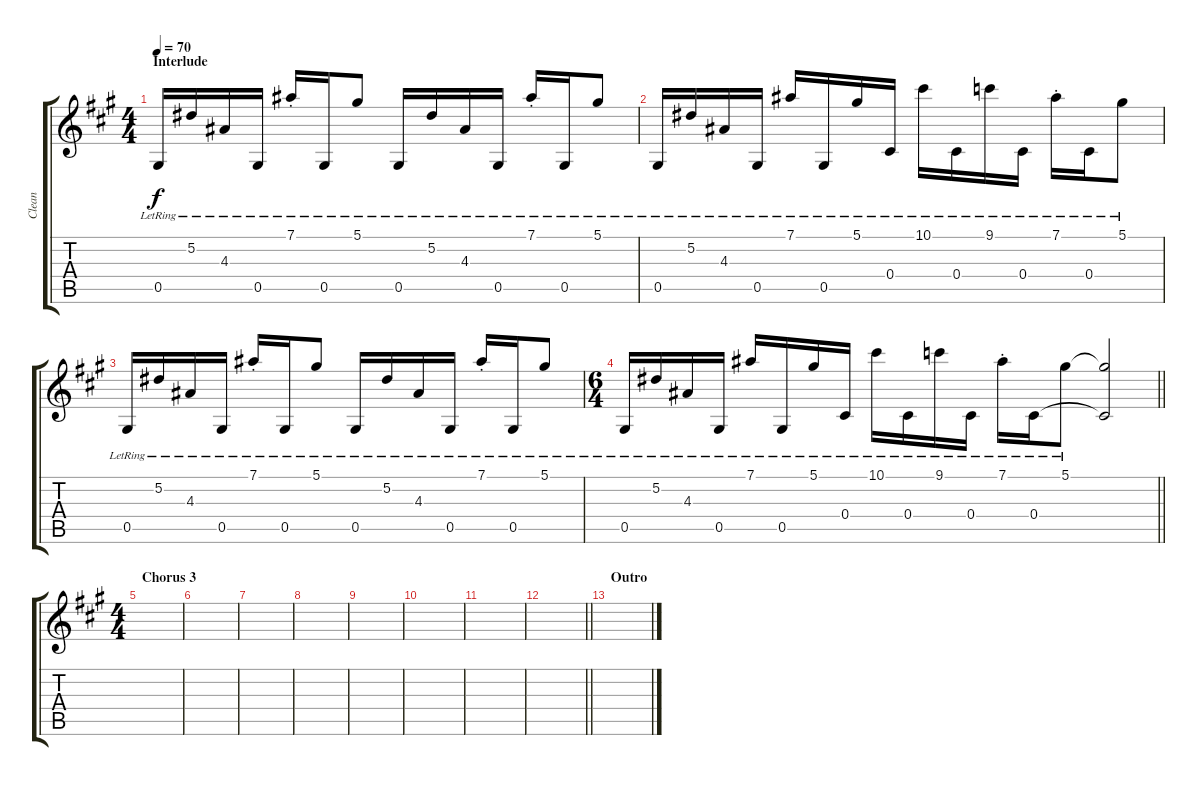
\track ("Clean" "Clean") {instrument acousticguitarsteel}
\staff {score tabs}
\tuning (Eb4 Bb3 Gb3 Db3 Ab2 Eb2) {hide}
\ts (4 4)
\section ("" "Interlude")
\tempo 70
\clef g2
\ks a
0.5{lr}.16{dy f} 5.2{lr}.16 4.3{lr}.16 0.5{lr}.16 7.1{st lr}.16 0.5{lr}.16 5.1{lr}.8 0.5{lr}.16 5.2{lr}.16 4.3{lr}.16 0.5{lr}.16 7.1{st lr}.16 0.5{lr}.16 5.1{lr}.8 |
0.5{lr}.16 5.2{lr}.16 4.3{lr}.16 0.5{lr}.16 7.1{lr}.16 0.5{lr}.16 5.1{lr}.16 0.4{lr}.16 10.1{lr}.16 0.4{lr}.16 9.1{lr}.16 0.4{lr}.16 7.1{st lr}.16 0.4{lr}.16 5.1{lr}.8 |
0.5{lr}.16 5.2{lr}.16 4.3{lr}.16 0.5{lr}.16 7.1{st lr}.16 0.5{lr}.16 5.1{lr}.8 0.5{lr}.16 5.2{lr}.16 4.3{lr}.16 0.5{lr}.16 7.1{st lr}.16 0.5{lr}.16 5.1{lr}.8 |
\ts (6 4)
\barLineRight lightlight
0.5{lr}.16 5.2{lr}.16 4.3{lr}.16 0.5{lr}.16 7.1{lr}.16 0.5{lr}.16 5.1{lr}.16 0.4{lr}.16 10.1{lr}.16 0.4{lr}.16 9.1{lr}.16 0.4{lr}.16 7.1{st lr}.16 0.4{lr}.16 5.1{lr}.8 (5.1{t} 0.4{t}).2 |
\ts (4 4)
\section ("" "Chorus 3")
|
|
|
|
|
|
|
\barLineRight lightlight
|
\section ("" "Outro")
